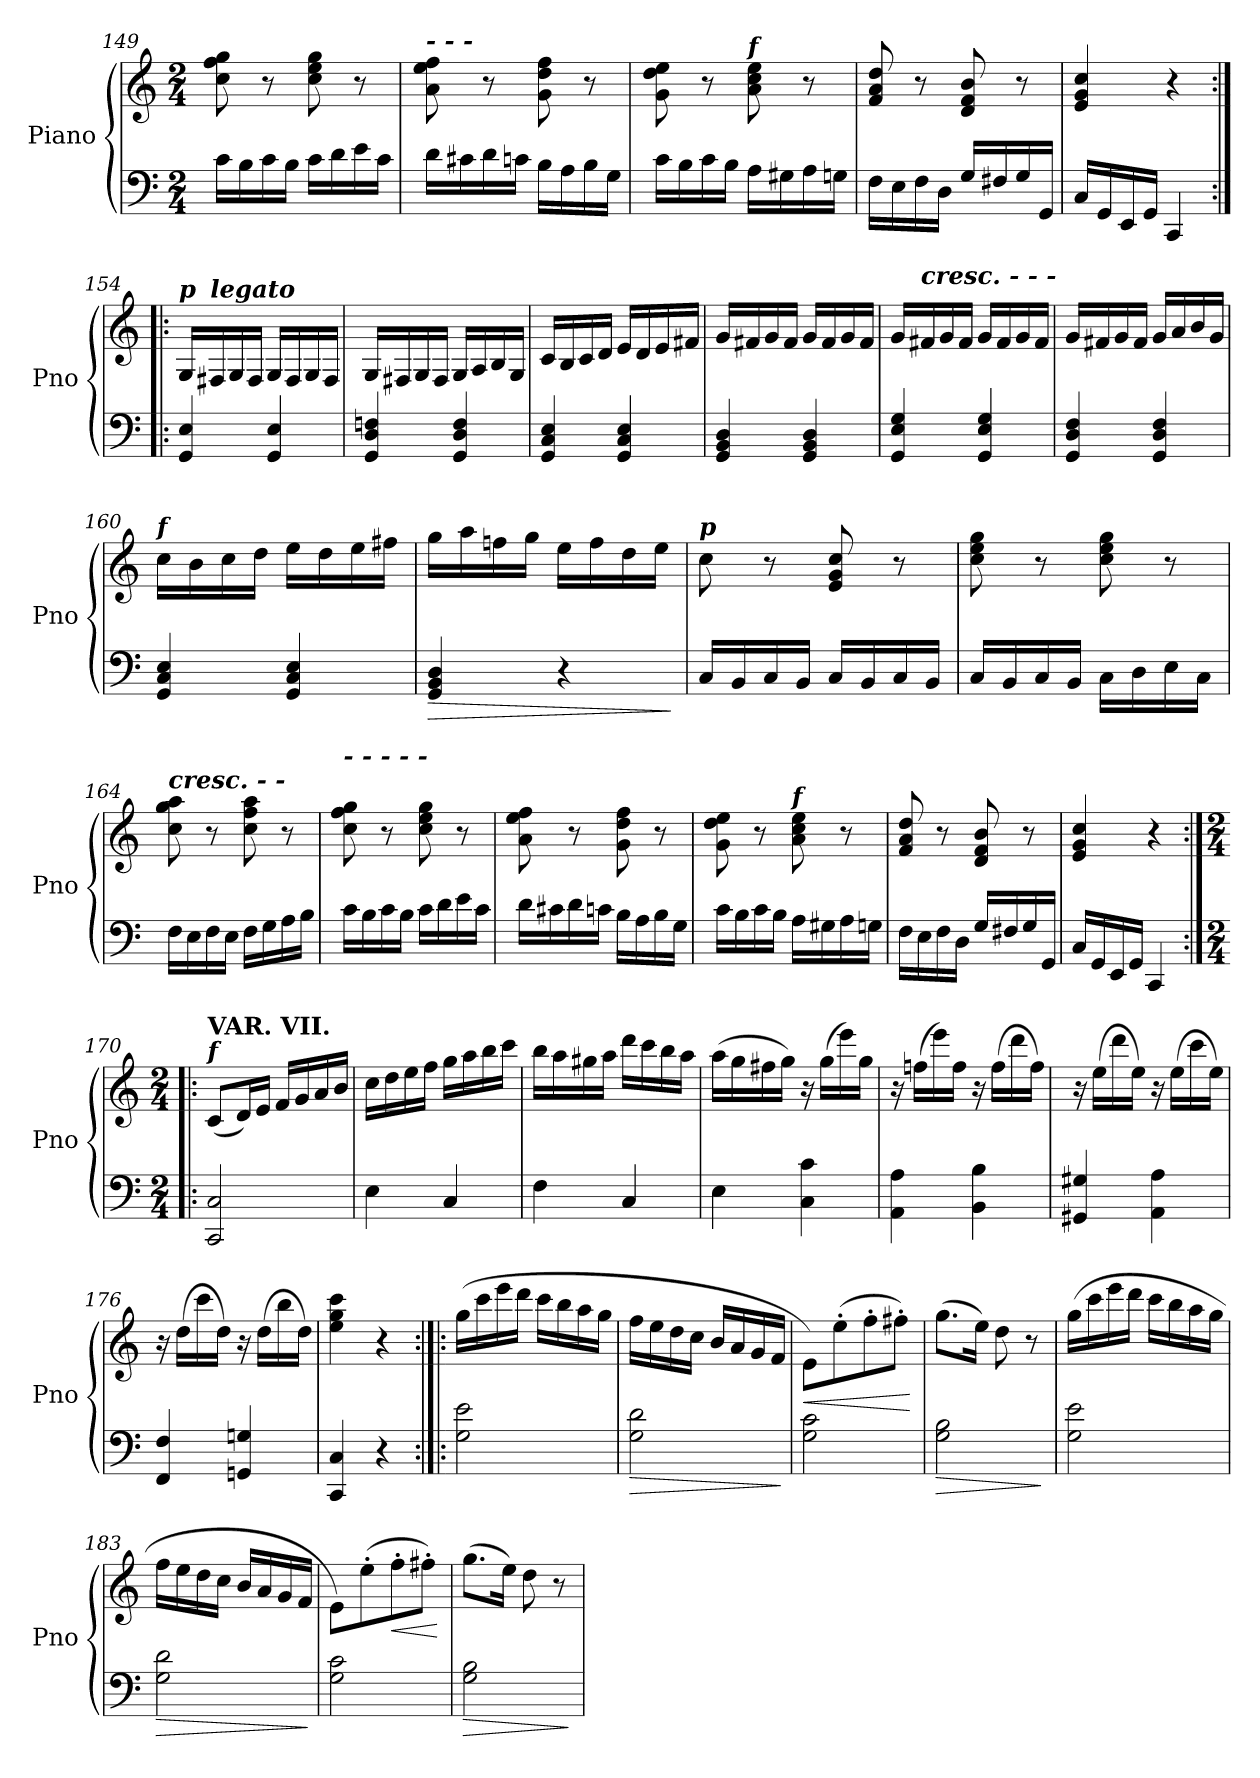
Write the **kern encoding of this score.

**kern	**dynam	**kern	**dynam
*part2	*part2	*part1	*part1
*staff2	*staff2	*staff1	*staff1
*I"Piano	*	*I"Piano	*
*I'Pno	*	*I'Pno	*
*clefF4	*	*clefG2	*
*k[]	*	*k[]	*
*M2/4	*	*M2/4	*
=149	=149	=149	=149
16c\LL	.	8cc\ 8ff\ 8gg\	.
16B\	.	.	.
16c\	.	8r	.
16B\JJ	.	.	.
16c\LL	.	8cc\ 8ee\ 8gg\	.
16d\	.	.	.
16e\	.	8r	.
16c\JJ	.	.	.
!!LO:LB:g=z
=150	=150	=150	=150
!	!	!LO:TX:a:Bi:t=-                    -                         -	!
16d\LL	.	8a\ 8ee\ 8ff\	.
16c#X\	.	.	.
16d\	.	8r	.
16cn\JJ	.	.	.
16B\LL	.	8g\ 8dd\ 8ff\	.
16A\	.	.	.
16B\	.	8r	.
16G\JJ	.	.	.
=151	=151	=151	=151
16c\LL	.	8g\ 8dd\ 8ee\	.
16B\	.	.	.
16c\	.	8r	.
16B\JJ	.	.	.
!	!	!LO:TX:a:Bi:t=f	!
16A\LL	.	8a\ 8cc\ 8ee\	.
16G#X\	.	.	.
16A\	.	8r	.
16Gn\JJ	.	.	.
=152	=152	=152	=152
16F\LL	.	8f/ 8a/ 8dd/	.
16E\	.	.	.
16F\	.	8r	.
16D\JJ	.	.	.
16G/LL	.	8d/ 8f/ 8b/	.
16F#X/	.	.	.
16G/	.	8r	.
16GG/JJ	.	.	.
=153	=153	=153	=153
16C/LL	.	4e/ 4g/ 4cc/	.
16GG/	.	.	.
16EE/	.	.	.
16GG/JJ	.	.	.
4CC/	.	4r	.
=154:|!|:	=154:|!|:	=154:|!|:	=154:|!|:
!	!	!LO:TX:a:Bi:t=p	!
4GG/ 4E/	.	16G/LL	.
!	!	!LO:TX:a:Bi:t=legato	!
.	.	16F#X/	.
.	.	16G/	.
.	.	16F#/JJ	.
4GG/ 4E/	.	16G/LL	.
.	.	16F#/	.
.	.	16G/	.
.	.	16F#/JJ	.
!!LO:LB:g=z
=155	=155	=155	=155
4GG/ 4D/ 4Fn/	.	16G/LL	.
.	.	16F#X/	.
.	.	16G/	.
.	.	16F#/JJ	.
4GG/ 4D/ 4F/	.	16G/LL	.
.	.	16A/	.
.	.	16B/	.
.	.	16G/JJ	.
=156	=156	=156	=156
4GG/ 4C/ 4E/	.	16c/LL	.
.	.	16B/	.
.	.	16c/	.
.	.	16d/JJ	.
4GG/ 4C/ 4E/	.	16e/LL	.
.	.	16d/	.
.	.	16e/	.
.	.	16f#X/JJ	.
=157	=157	=157	=157
4GG/ 4BB/ 4D/	.	16g/LL	.
.	.	16f#X/	.
.	.	16g/	.
.	.	16f#/JJ	.
4GG/ 4BB/ 4D/	.	16g/LL	.
.	.	16f#/	.
.	.	16g/	.
.	.	16f#/JJ	.
=158	=158	=158	=158
4GG/ 4E/ 4G/	.	16g/LL	.
!	!	!LO:TX:a:Bi:t=cresc.                -                          -                      -	!
.	.	16f#X/	.
.	.	16g/	.
.	.	16f#/JJ	.
4GG/ 4E/ 4G/	.	16g/LL	.
.	.	16f#/	.
.	.	16g/	.
.	.	16f#/JJ	.
=159	=159	=159	=159
4GG/ 4D/ 4F/	.	16g/LL	.
.	.	16f#X/	.
.	.	16g/	.
.	.	16f#/JJ	.
4GG/ 4D/ 4F/	.	16g/LL	.
.	.	16a/	.
.	.	16b/	.
.	.	16g/JJ	.
!!LO:LB:g=z
=160	=160	=160	=160
!	!	!LO:TX:a:Bi:t=f	!
4GG/ 4C/ 4E/	.	16cc\LL	.
.	.	16b\	.
.	.	16cc\	.
.	.	16dd\JJ	.
4GG/ 4C/ 4E/	.	16ee\LL	.
.	.	16dd\	.
.	.	16ee\	.
.	.	16ff#X\JJ	.
=161	=161	=161	=161
!	!LO:HP:b	!	!
4GG/ 4BB/ 4D/	>	16gg\LL	.
.	.	16aa\	.
.	.	16ffn\	.
.	.	16gg\JJ	.
4r	.	16ee\LL	.
.	.	16ff\	.
.	.	16dd\	.
.	.	16ee\JJ	.
.	]	.	.
=162	=162	=162	=162
!	!	!LO:TX:a:Bi:t=p	!
16C/LL	.	8cc\	.
16BB/	.	.	.
16C/	.	8r	.
16BB/JJ	.	.	.
16C/LL	.	8e/ 8g/ 8cc/	.
16BB/	.	.	.
16C/	.	8r	.
16BB/JJ	.	.	.
=163	=163	=163	=163
16C/LL	.	8cc\ 8ee\ 8gg\	.
16BB/	.	.	.
16C/	.	8r	.
16BB/JJ	.	.	.
16C\LL	.	8cc\ 8ee\ 8gg\	.
16D\	.	.	.
16E\	.	8r	.
16C\JJ	.	.	.
=164	=164	=164	=164
!	!	!LO:TX:a:Bi:t=cresc.         -             -	!
16F\LL	.	8cc\ 8gg\ 8aa\	.
16E\	.	.	.
16F\	.	8r	.
16E\JJ	.	.	.
16F\LL	.	8cc\ 8ff\ 8aa\	.
16G\	.	.	.
16A\	.	8r	.
16B\JJ	.	.	.
!!LO:LB:g=z
=165	=165	=165	=165
!	!	!LO:TX:a:Bi:t=-                      -                       -                         -                    -	!
16c\LL	.	8cc\ 8ff\ 8gg\	.
16B\	.	.	.
16c\	.	8r	.
16B\JJ	.	.	.
16c\LL	.	8cc\ 8ee\ 8gg\	.
16d\	.	.	.
16e\	.	8r	.
16c\JJ	.	.	.
=166	=166	=166	=166
16d\LL	.	8a\ 8ee\ 8ff\	.
16c#X\	.	.	.
16d\	.	8r	.
16cn\JJ	.	.	.
16B\LL	.	8g\ 8dd\ 8ff\	.
16A\	.	.	.
16B\	.	8r	.
16G\JJ	.	.	.
=167	=167	=167	=167
16c\LL	.	8g\ 8dd\ 8ee\	.
16B\	.	.	.
16c\	.	8r	.
16B\JJ	.	.	.
!	!	!LO:TX:a:Bi:t=f	!
16A\LL	.	8a\ 8cc\ 8ee\	.
16G#X\	.	.	.
16A\	.	8r	.
16Gn\JJ	.	.	.
=168	=168	=168	=168
16F\LL	.	8f/ 8a/ 8dd/	.
16E\	.	.	.
16F\	.	8r	.
16D\JJ	.	.	.
16G/LL	.	8d/ 8f/ 8b/	.
16F#X/	.	.	.
16G/	.	8r	.
16GG/JJ	.	.	.
=169	=169	=169	=169
16C/LL	.	4e/ 4g/ 4cc/	.
16GG/	.	.	.
16EE/	.	.	.
16GG/JJ	.	.	.
4CC/	.	4r	.
!!LO:PB:g=z
=170:|!|:	=170:|!|:	=170:|!|:	=170:|!|:
*M2/4	*	*M2/4	*
!	!	!LO:TX:a:Bi:t=f	!
!	!	!LO:TX:a:B:t=VAR. VII.	!
2CC/ 2C/	.	(>8c/L	.
.	.	16d/L)	.
.	.	16e/JJ	.
.	.	16f/LL	.
.	.	16g/	.
.	.	16a/	.
.	.	16b/JJ	.
=171	=171	=171	=171
4E\	.	16cc\LL	.
.	.	16dd\	.
.	.	16ee\	.
.	.	16ff\JJ	.
4C/	.	16gg\LL	.
.	.	16aa\	.
.	.	16bb\	.
.	.	16ccc\JJ	.
=172	=172	=172	=172
4F\	.	16bb\LL	.
.	.	16aa\	.
.	.	16gg#X\	.
.	.	16aa\JJ	.
4C/	.	16ddd\LL	.
.	.	16ccc\	.
.	.	16bb\	.
.	.	16aa\JJ	.
=173	=173	=173	=173
4E\	.	(16aa\LL	.
.	.	16gg\	.
.	.	16ff#X\	.
.	.	16gg\JJ)	.
4C\ 4c\	.	16r	.
.	.	(16gg\LL	.
.	.	16eee\)	.
.	.	16gg\JJ	.
=174	=174	=174	=174
4AA\ 4A\	.	16r	.
.	.	(16ffn\LL	.
.	.	16eee\)	.
.	.	16ff\JJ	.
4BB\ 4B\	.	16r	.
.	.	(16ff\LL	.
.	.	16ddd\	.
.	.	16ff\JJ)	.
!!LO:LB:g=z
=175	=175	=175	=175
4GG#X/ 4G#X/	.	16r	.
.	.	(16ee\LL	.
.	.	16ddd\	.
.	.	16ee\JJ)	.
4AA\ 4A\	.	16r	.
.	.	(16ee\LL	.
.	.	16ccc\	.
.	.	16ee\JJ)	.
=176	=176	=176	=176
4FF/ 4F/	.	16r	.
.	.	(16dd\LL	.
.	.	16ccc\	.
.	.	16dd\JJ)	.
4GGn/ 4Gn/	.	16r	.
.	.	(16dd\LL	.
.	.	16bb\	.
.	.	16dd\JJ)	.
=177	=177	=177	=177
4CC/ 4C/	.	4ee\ 4gg\ 4ccc\	.
4r	.	4r	.
=178:|!|:	=178:|!|:	=178:|!|:	=178:|!|:
2G\ 2e\	.	(16gg\LL	.
.	.	16ccc\	.
.	.	16eee\	.
.	.	16ddd\JJ	.
.	.	16ccc\LL	.
.	.	16bb\	.
.	.	16aa\	.
.	.	16gg\JJ	.
=179	=179	=179	=179
!	!LO:HP:b	!	!
2G\ 2d\	>	16ff\LL	.
.	.	16ee\	.
.	.	16dd\	.
.	.	16cc\JJ	.
.	.	16b/LL	.
.	.	16a/	.
.	.	16g/	.
.	.	16f/JJ	.
.	]	.	.
=180	=180	=180	=180
!	!	!	!LO:HP:b
2G\ 2c\	.	8e\L)	<
.	.	(8ee'\	.
.	.	8ff'\	.
.	.	8ff#X'\J)	.
.	.	.	[
=181	=181	=181	=181
!	!LO:HP:b	!	!
2G\ 2B\	>	(8.gg\L	.
.	.	16ee\Jk)	.
.	.	8dd\	.
.	.	8r	.
.	]	.	.
!!LO:LB:g=z
=182	=182	=182	=182
2G\ 2e\	.	(16gg\LL	.
.	.	16ccc\	.
.	.	16eee\	.
.	.	16ddd\JJ	.
.	.	16ccc\LL	.
.	.	16bb\	.
.	.	16aa\	.
.	.	16gg\JJ	.
=183	=183	=183	=183
!	!LO:HP:b	!	!
2G\ 2d\	>	16ff\LL	.
.	.	16ee\	.
.	.	16dd\	.
.	.	16cc\JJ	.
.	.	16b/LL	.
.	.	16a/	.
.	.	16g/	.
.	.	16f/JJ	.
.	]	.	.
=184	=184	=184	=184
2G\ 2c\	.	8e\L)	.
.	.	(8ee'\	.
!	!	!	!LO:HP:b
.	.	8ff'\	<
.	.	8ff#X'\J)	.
.	.	.	[
=185	=185	=185	=185
!	!LO:HP:b	!	!
2G\ 2B\	>	(8.gg\L	.
.	.	16ee\Jk)	.
.	.	8dd\	.
.	.	8r	.
.	]	.	.
=	=	=	=
*-	*-	*-	*-
